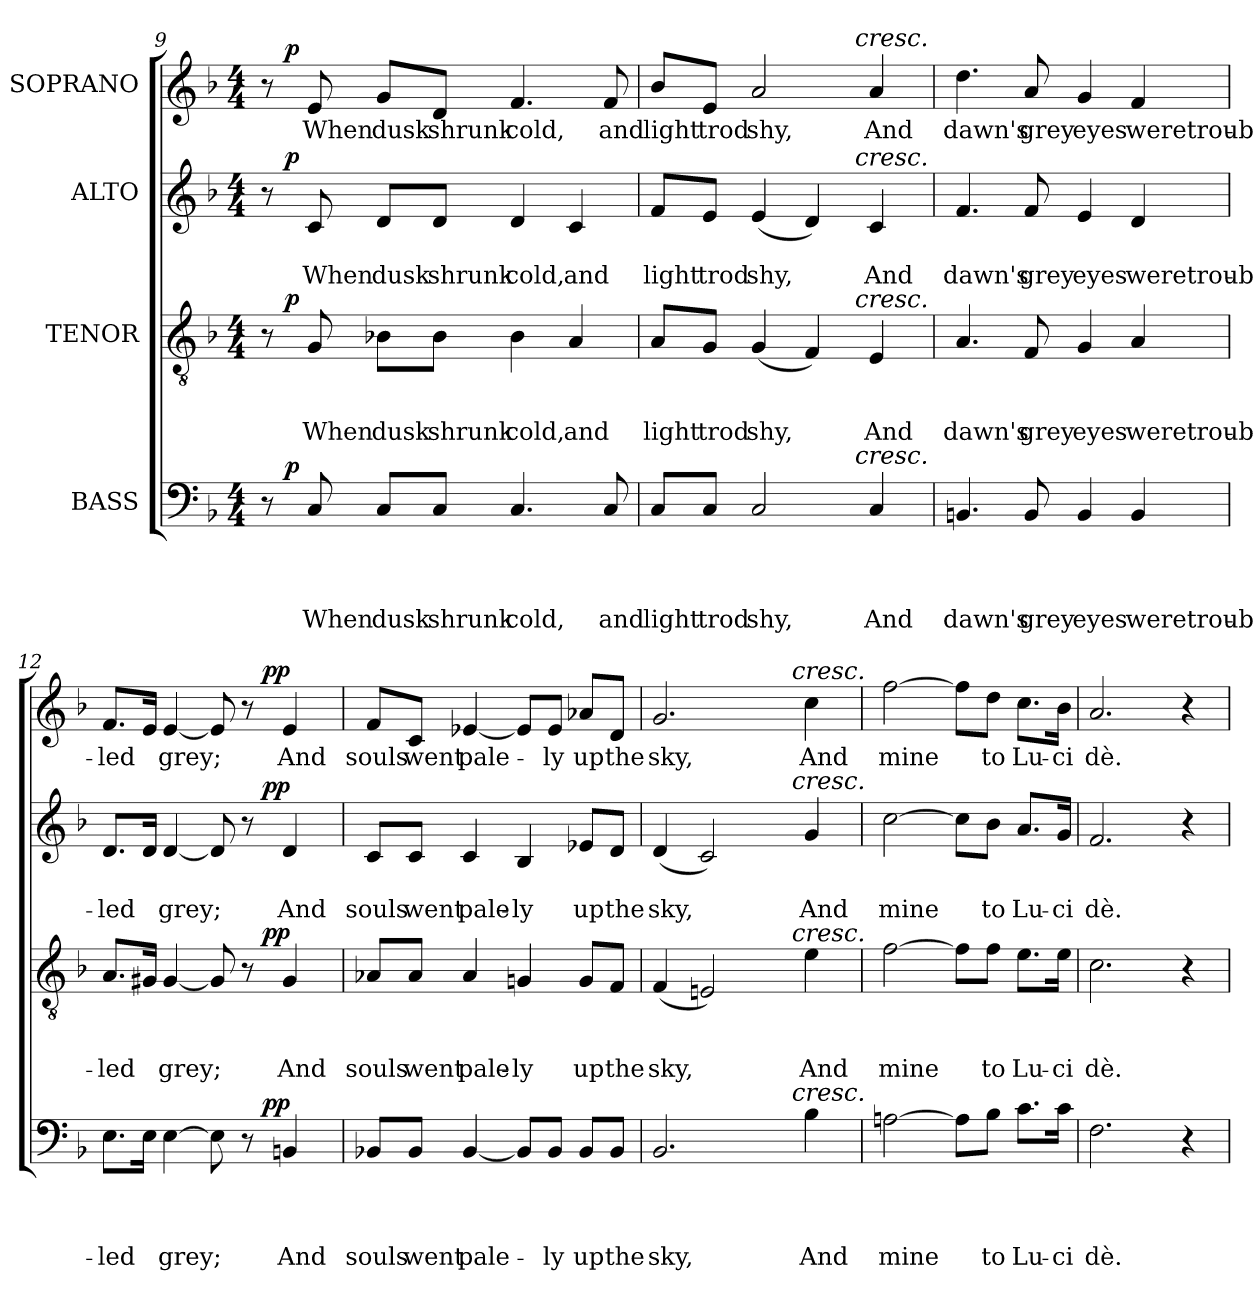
**kern	**text	**text	**text	**text	**dynam	**kern	**text	**text	**text	**dynam	**kern	**text	**text	**dynam	**kern	**text	**dynam
*part4	*part4	*part4	*part4	*part4	*part4	*part3	*part3	*part3	*part3	*part3	*part2	*part2	*part2	*part2	*part1	*part1	*part1
*staff4	*staff4	*staff4	*staff4	*staff4	*staff4	*staff3	*staff3	*staff3	*staff3	*staff3	*staff2	*staff2	*staff2	*staff2	*staff1	*staff1	*staff1
*I"BASS	*	*	*	*	*	*I"TENOR	*	*	*	*	*I"ALTO	*	*	*	*I"SOPRANO	*	*
!!LO:PB:g=z
*clefF4	*	*	*	*	*	*clefGv2	*	*	*	*	*clefG2	*	*	*	*clefG2	*	*
*k[b-]	*	*	*	*	*	*k[b-]	*	*	*	*	*k[b-]	*	*	*	*k[b-]	*	*
*F:	*	*	*	*	*	*F:	*	*	*	*	*F:	*	*	*	*F:	*	*
*M4/4	*	*	*	*	*	*M4/4	*	*	*	*	*M4/4	*	*	*	*M4/4	*	*
=9	=9	=9	=9	=9	=9	=9	=9	=9	=9	=9	=9	=9	=9	=9	=9	=9	=9
*^	*	*	*	*	*	*^	*	*	*	*	*^	*	*	*	*^	*	*
8r	16ryy	.	.	.	.	.	8r	16ryy	.	.	.	.	8r	16ryy	.	.	.	8r	16ryy	.	.
!	!	!	!	!	!	!LO:DY:a	!	!	!	!	!	!LO:DY:a	!	!	!	!	!LO:DY:a	!	!	!	!LO:DY:a
.	2...ryy	.	.	.	.	p	.	2...ryy	.	.	.	p	.	2...ryy	.	.	p	.	2...ryy	.	p
!	!	!	!	!	!LO:LY:b	!	!	!	!	!	!LO:LY:b	!	!	!	!	!LO:LY:b	!	!	!	!LO:LY:b	!
8C/	.	.	.	.	When	.	8G/	.	.	.	When	.	8c/	.	.	When	.	8e/	.	When	.
!	!	!	!	!	!LO:LY:b	!	!	!	!	!	!LO:LY:b	!	!	!	!	!LO:LY:b	!	!	!	!LO:LY:b	!
8C/L	.	.	.	.	dusk	.	8B-X\L	.	.	.	dusk	.	8d/L	.	.	dusk	.	8g/L	.	dusk	.
!	!	!	!	!	!LO:LY:b	!	!	!	!	!	!LO:LY:b	!	!	!	!	!LO:LY:b	!	!	!	!LO:LY:b	!
8C/J	.	.	.	.	shrunk	.	8B-\J	.	.	.	shrunk	.	8d/J	.	.	shrunk	.	8d/J	.	shrunk	.
!	!	!	!	!	!LO:LY:b	!	!	!	!	!	!LO:LY:b	!	!	!	!	!LO:LY:b	!	!	!	!LO:LY:b	!
4.C/	.	.	.	.	cold,	.	4B-\	.	.	.	cold,	.	4d/	.	.	cold,	.	4.f/	.	cold,	.
!	!	!	!	!	!	!	!	!	!	!	!LO:LY:b	!	!	!	!	!LO:LY:b	!	!	!	!	!
.	.	.	.	.	.	.	4A/	.	.	.	and	.	4c/	.	.	and	.	.	.	.	.
!	!	!	!	!	!LO:LY:b	!	!	!	!	!	!	!	!	!	!	!	!	!	!	!LO:LY:b	!
8C/	.	.	.	.	and	.	.	.	.	.	.	.	.	.	.	.	.	8f/	.	and	.
=10	=10	=10	=10	=10	=10	=10	=10	=10	=10	=10	=10	=10	=10	=10	=10	=10	=10	=10	=10	=10	=10
!	!	!	!	!	!LO:LY:b	!	!	!	!	!	!LO:LY:b	!	!	!	!	!LO:LY:b	!	!	!	!LO:LY:b	!
8C/L	2ryy	.	.	.	light	.	8A/L	2ryy	.	.	light	.	8f/L	2ryy	.	light	.	8b-/L	2ryy	light	.
!	!	!	!	!	!LO:LY:b	!	!	!	!	!	!LO:LY:b	!	!	!	!	!LO:LY:b	!	!	!	!LO:LY:b	!
8C/J	.	.	.	.	trod	.	8G/J	.	.	.	trod	.	8e/J	.	.	trod	.	8e/J	.	trod	.
!	!	!	!	!	!LO:LY:b	!	!	!	!	!	!LO:LY:b	!	!	!	!	!LO:LY:b	!	!	!	!LO:LY:b	!
2C/	.	.	.	.	shy,	.	(<4G/	.	.	.	shy,	.	(<4e/	.	.	shy,	.	2a/	.	shy,	.
.	8..ryy	.	.	.	.	.	4F/)	8..ryy	.	.	.	.	4d/)	8..ryy	.	.	.	.	8..ryy	.	.
!	!	!	!	!	!	!	!	!	!	!	!	!	!	!	!	!	!	!	!LO:TX:a:i:t=cresc.	!	!
!	!	!	!	!	!	!	!	!	!	!	!	!	!	!LO:TX:a:i:t=cresc.	!	!	!	!	!	!	!
!	!	!	!	!	!	!	!	!LO:TX:a:i:t=cresc.	!	!	!	!	!	!	!	!	!	!	!	!	!
!	!LO:TX:a:i:t=cresc.	!	!	!	!	!	!	!	!	!	!	!	!	!	!	!	!	!	!	!	!
.	4ryy	.	.	.	.	.	.	4ryy	.	.	.	.	.	4ryy	.	.	.	.	4ryy	.	.
!	!	!	!	!	!LO:LY:b	!	!	!	!	!	!LO:LY:b	!	!	!	!	!LO:LY:b	!	!	!	!LO:LY:b	!
4C/	.	.	.	.	And	.	4E/	.	.	.	And	.	4c/	.	.	And	.	4a/	.	And	.
.	32ryy	.	.	.	.	.	.	32ryy	.	.	.	.	.	32ryy	.	.	.	.	32ryy	.	.
=11	=11	=11	=11	=11	=11	=11	=11	=11	=11	=11	=11	=11	=11	=11	=11	=11	=11	=11	=11	=11	=11
!	!	!	!	!	!LO:LY:b	!	!	!	!	!	!LO:LY:b	!	!	!	!	!LO:LY:b	!	!	!	!LO:LY:b	!
*v	*v	*	*	*	*	*	*	*	*	*	*	*	*v	*v	*	*	*	*v	*v	*	*
*	*	*	*	*	*	*v	*v	*	*	*	*	*	*	*	*	*	*	*
4.BBn/	.	.	.	dawn's	.	4.A/	.	.	dawn's	.	4.f/	.	dawn's	.	4.dd\	dawn's	.
!	!	!	!	!LO:LY:b	!	!	!	!	!LO:LY:b	!	!	!	!LO:LY:b	!	!	!LO:LY:b	!
8BB/	.	.	.	grey	.	8F/	.	.	grey	.	8f/	.	grey	.	8a/	grey	.
!	!	!	!	!LO:LY:b	!	!	!	!	!LO:LY:b	!	!	!	!LO:LY:b	!	!	!LO:LY:b	!
4BB/	.	.	.	eyes	.	4G/	.	.	eyes	.	4e/	.	eyes	.	4g/	eyes	.
!	!	!	!	!LO:LY:b	!	!	!	!	!LO:LY:b	!	!	!	!LO:LY:b	!	!	!LO:LY:b	!
4BB/	.	.	.	weretroub-	.	4A/	.	.	weretroub-	.	4d/	.	weretroub-	.	4f/	weretroub-	.
=12	=12	=12	=12	=12	=12	=12	=12	=12	=12	=12	=12	=12	=12	=12	=12	=12	=12
!	!	!	!	!LO:LY:b	!	!	!	!	!LO:LY:b	!	!	!	!LO:LY:b	!	!	!LO:LY:b	!
*^	*	*	*	*	*	*^	*	*	*	*	*^	*	*	*	*^	*	*
8.E\L	2ryy	.	.	.	-led	.	8.A/L	2ryy	.	.	-led	.	8.d/L	2ryy	.	-led	.	8.f/L	2ryy	-led	.
16E\Jk	.	.	.	.	.	.	16G#X/Jk	.	.	.	.	.	16d/Jk	.	.	.	.	16e/Jk	.	.	.
!	!	!	!	!	!LO:LY:b	!	!	!	!	!	!LO:LY:b	!	!	!	!	!LO:LY:b	!	!	!	!LO:LY:b	!
[>4E\	.	.	.	.	grey;	.	[<4G#/	.	.	.	grey;	.	[<4d/	.	.	grey;	.	[<4e/	.	grey;	.
8E\]	8.ryy	.	.	.	.	.	8G#/]	8.ryy	.	.	.	.	8d/]	8.ryy	.	.	.	8e/]	8.ryy	.	.
8r	.	.	.	.	.	.	8r	.	.	.	.	.	8r	.	.	.	.	8r	.	.	.
!	!	!	!	!	!	!LO:DY:a	!	!	!	!	!	!LO:DY:a	!	!	!	!	!LO:DY:a	!	!	!	!LO:DY:a
.	4ryy	.	.	.	.	pp	.	4ryy	.	.	.	pp	.	4ryy	.	.	pp	.	4ryy	.	pp
!	!	!	!	!	!LO:LY:b	!	!	!	!	!	!LO:LY:b	!	!	!	!	!LO:LY:b	!	!	!	!LO:LY:b	!
4BBn/	.	.	.	.	And	.	4G#/	.	.	.	And	.	4d/	.	.	And	.	4e/	.	And	.
.	16ryy	.	.	.	.	.	.	16ryy	.	.	.	.	.	16ryy	.	.	.	.	16ryy	.	.
!!LO:LB:g=z
=13	=13	=13	=13	=13	=13	=13	=13	=13	=13	=13	=13	=13	=13	=13	=13	=13	=13	=13	=13	=13	=13
!	!	!	!	!	!LO:LY:b	!	!	!	!	!	!LO:LY:b	!	!	!	!	!LO:LY:b	!	!	!	!LO:LY:b	!
*v	*v	*	*	*	*	*	*	*	*	*	*	*	*v	*v	*	*	*	*v	*v	*	*
*	*	*	*	*	*	*v	*v	*	*	*	*	*	*	*	*	*	*	*
8BB-X/L	.	.	.	souls	.	8A-X/L	.	.	souls	.	8c/L	.	souls	.	8f/L	souls	.
!	!	!	!	!LO:LY:b	!	!	!	!	!LO:LY:b	!	!	!	!LO:LY:b	!	!	!LO:LY:b	!
8BB-/J	.	.	.	went	.	8A-/J	.	.	went	.	8c/J	.	went	.	8c/J	went	.
!	!	!	!	!LO:LY:b	!	!	!	!	!LO:LY:b	!	!	!	!LO:LY:b	!	!	!LO:LY:b	!
[<4BB-/	.	.	.	pale-	.	4A-/	.	.	pale-	.	4c/	.	pale-	.	[<4e-X/	pale-	.
!	!	!	!	!	!	!	!	!	!LO:LY:b:rj	!	!	!	!LO:LY:b:rj	!	!	!	!
8BB-/L]	.	.	.	.	.	4Gn/	.	.	-ly	.	4B-/	.	-ly	.	8e-/L]	.	.
!	!	!	!	!LO:LY:b	!	!	!	!	!	!	!	!	!	!	!	!LO:LY:b	!
8BB-/J	.	.	.	-ly	.	.	.	.	.	.	.	.	.	.	8e-/J	-ly	.
!	!	!	!	!LO:LY:b	!	!	!	!	!LO:LY:b	!	!	!	!LO:LY:b	!	!	!LO:LY:b	!
8BB-/L	.	.	.	up	.	8G/L	.	.	up	.	8e-X/L	.	up	.	8a-X/L	up	.
!	!	!	!	!LO:LY:b	!	!	!	!	!LO:LY:b	!	!	!	!LO:LY:b	!	!	!LO:LY:b	!
8BB-/J	.	.	.	the	.	8F/J	.	.	the	.	8d/J	.	the	.	8d/J	the	.
=14	=14	=14	=14	=14	=14	=14	=14	=14	=14	=14	=14	=14	=14	=14	=14	=14	=14
!	!	!	!	!LO:LY:b	!	!	!	!	!LO:LY:b	!	!	!	!LO:LY:b	!	!	!LO:LY:b	!
*^	*	*	*	*	*	*^	*	*	*	*	*^	*	*	*	*^	*	*
2.BB-/	2ryy	.	.	.	sky,	.	(<4F/	2ryy	.	.	sky,	.	(<4d/	2ryy	.	sky,	.	2.g/	2ryy	sky,	.
.	.	.	.	.	.	.	2En/)	.	.	.	.	.	2c/)	.	.	.	.	.	.	.	.
.	8..ryy	.	.	.	.	.	.	8..ryy	.	.	.	.	.	8..ryy	.	.	.	.	8..ryy	.	.
!	!	!	!	!	!	!	!	!	!	!	!	!	!	!	!	!	!	!	!LO:TX:a:i:t=cresc.	!	!
!	!	!	!	!	!	!	!	!	!	!	!	!	!	!LO:TX:a:i:t=cresc.	!	!	!	!	!	!	!
!	!	!	!	!	!	!	!	!LO:TX:a:i:t=cresc.	!	!	!	!	!	!	!	!	!	!	!	!	!
!	!LO:TX:a:i:t=cresc.	!	!	!	!	!	!	!	!	!	!	!	!	!	!	!	!	!	!	!	!
.	4ryy	.	.	.	.	.	.	4ryy	.	.	.	.	.	4ryy	.	.	.	.	4ryy	.	.
!	!	!	!	!	!LO:LY:b	!	!	!	!	!	!LO:LY:b	!	!	!	!	!LO:LY:b	!	!	!	!LO:LY:b	!
4B-\	.	.	.	.	And	.	4e\	.	.	.	And	.	4g/	.	.	And	.	4cc\	.	And	.
.	32ryy	.	.	.	.	.	.	32ryy	.	.	.	.	.	32ryy	.	.	.	.	32ryy	.	.
=15	=15	=15	=15	=15	=15	=15	=15	=15	=15	=15	=15	=15	=15	=15	=15	=15	=15	=15	=15	=15	=15
!	!	!	!	!	!LO:LY:b	!	!	!	!	!	!LO:LY:b	!	!	!	!	!LO:LY:b	!	!	!	!LO:LY:b	!
*v	*v	*	*	*	*	*	*	*	*	*	*	*	*v	*v	*	*	*	*v	*v	*	*
*	*	*	*	*	*	*v	*v	*	*	*	*	*	*	*	*	*	*	*
[>2An\	.	.	.	mine	.	[>2f\	.	.	mine	.	[>2cc\	.	mine	.	[>2ff\	mine	.
8A\L]	.	.	.	.	.	8f\L]	.	.	.	.	8cc\L]	.	.	.	8ff\L]	.	.
!	!	!	!	!LO:LY:b	!	!	!	!	!LO:LY:b	!	!	!	!LO:LY:b	!	!	!LO:LY:b	!
8B-\J	.	.	.	to	.	8f\J	.	.	to	.	8b-\J	.	to	.	8dd\J	to	.
!	!	!	!	!LO:LY:b	!	!	!	!	!LO:LY:b	!	!	!	!LO:LY:b	!	!	!LO:LY:b	!
8.c\L	.	.	.	Lu-	.	8.e\L	.	.	Lu-	.	8.a/L	.	Lu-	.	8.cc\L	Lu-	.
!	!	!	!	!LO:LY:b:rj	!	!	!	!	!LO:LY:b:rj	!	!	!	!LO:LY:b:rj	!	!	!LO:LY:b:rj	!
16c\Jk	.	.	.	-ci	.	16e\Jk	.	.	-ci	.	16g/Jk	.	-ci	.	16b-\Jk	-ci	.
=16	=16	=16	=16	=16	=16	=16	=16	=16	=16	=16	=16	=16	=16	=16	=16	=16	=16
!	!	!	!	!LO:LY:b	!	!	!	!	!LO:LY:b	!	!	!	!LO:LY:b	!	!	!LO:LY:b	!
2.F\	.	.	.	dè.	.	2.c\	.	.	dè.	.	2.f/	.	dè.	.	2.a/	dè.	.
4r	.	.	.	.	.	4r	.	.	.	.	4r	.	.	.	4r	.	.
=	=	=	=	=	=	=	=	=	=	=	=	=	=	=	=	=	=
*-	*-	*-	*-	*-	*-	*-	*-	*-	*-	*-	*-	*-	*-	*-	*-	*-	*-
